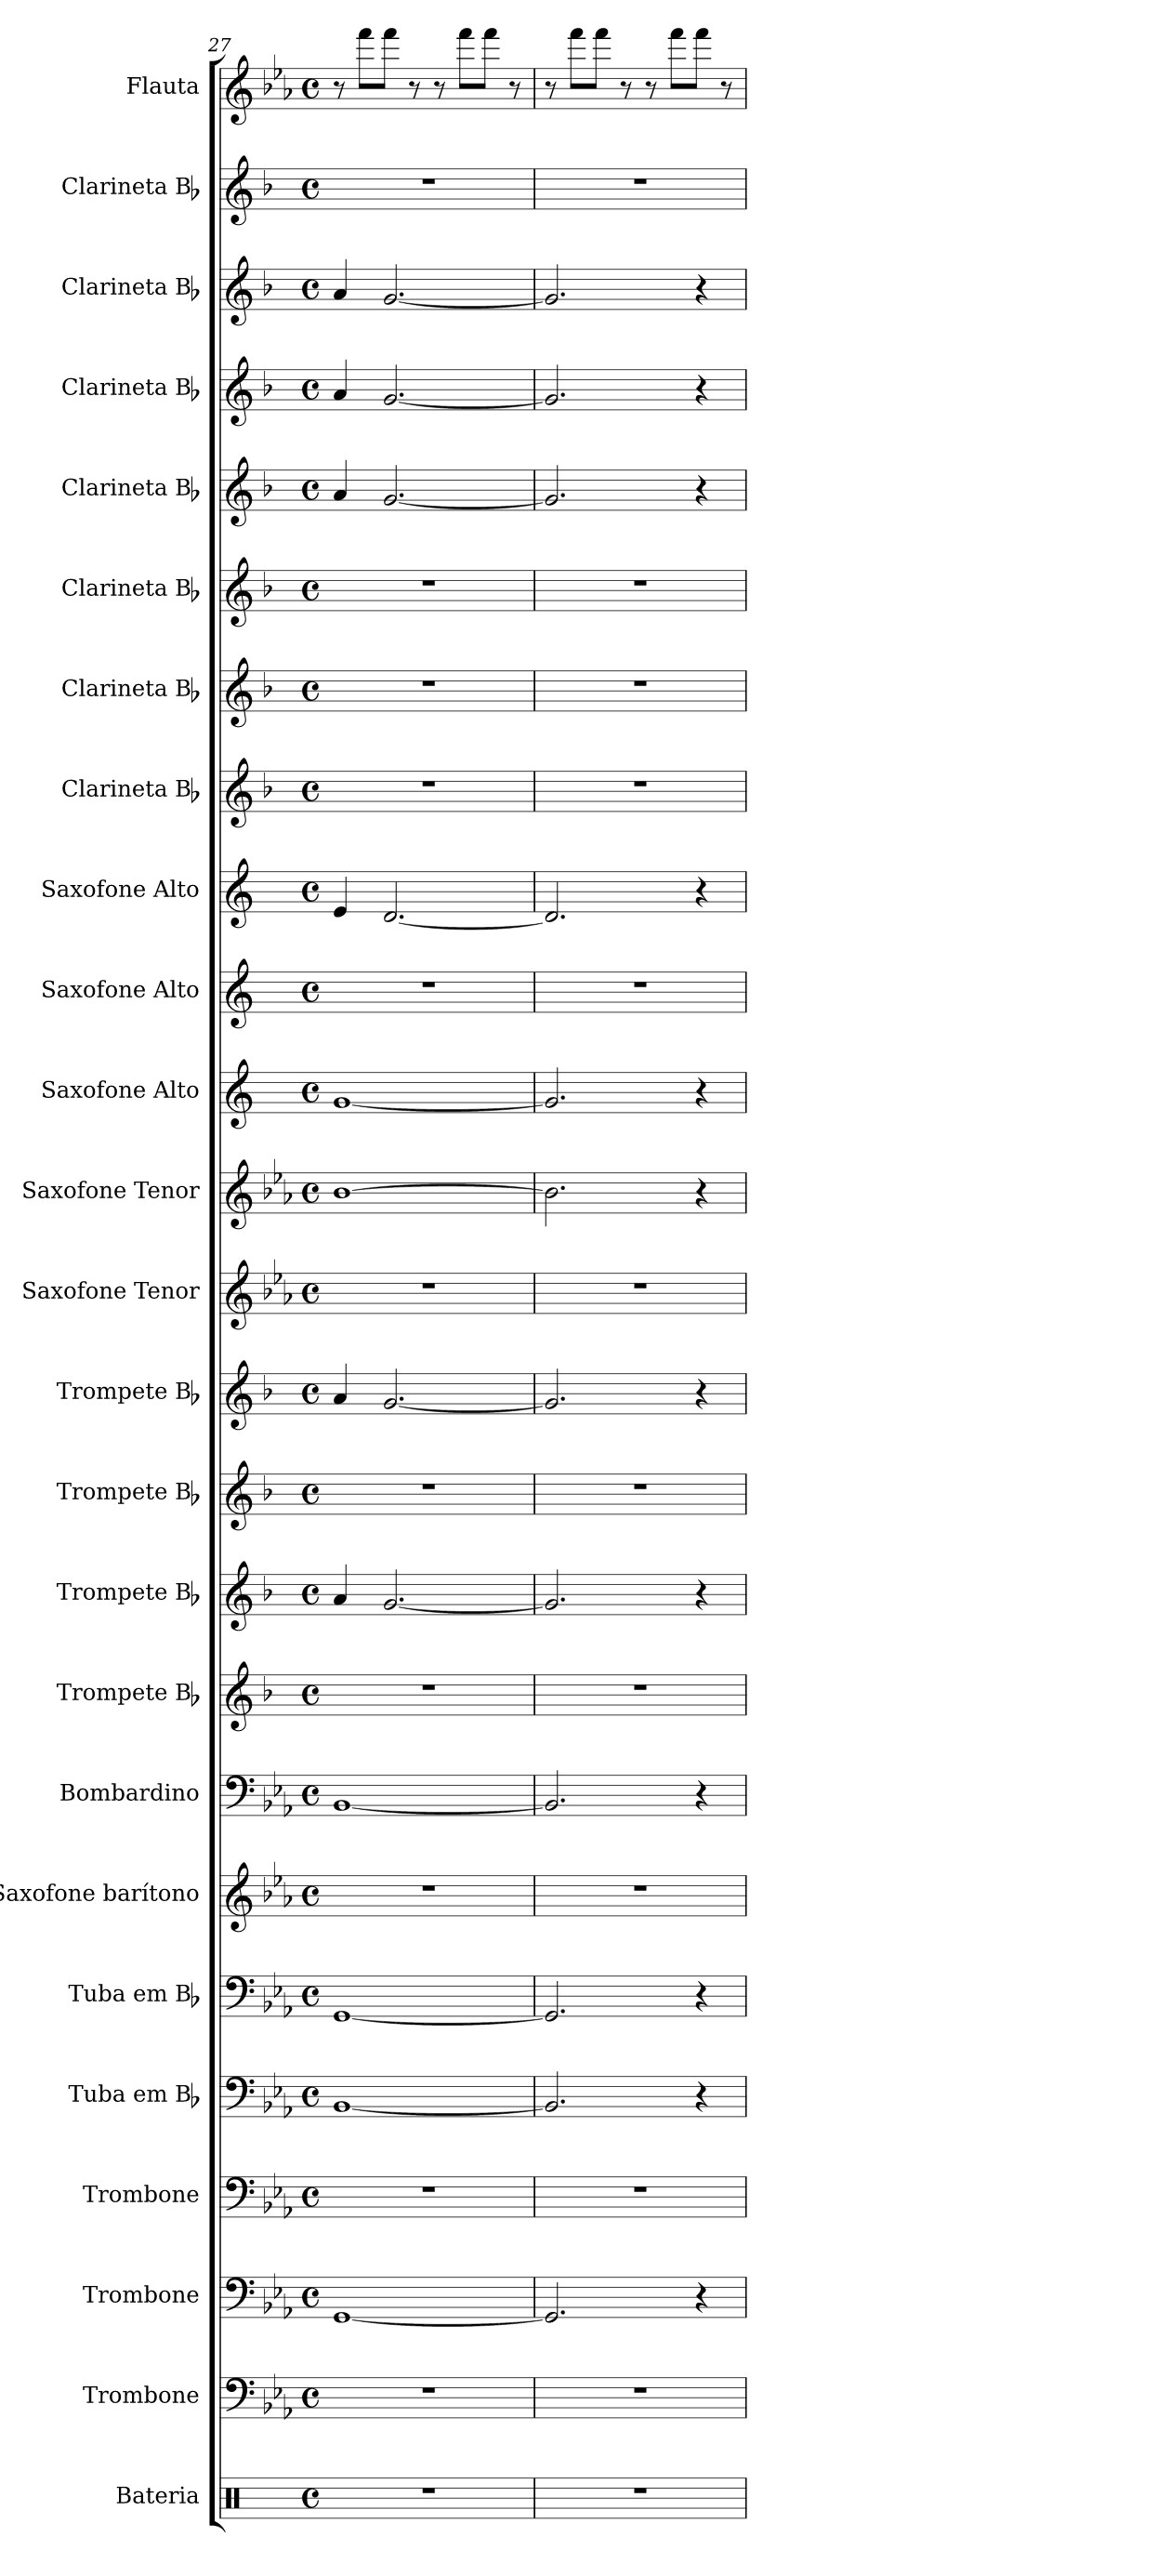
**kern	**kern	**kern	**kern	**kern	**kern	**kern	**kern	**kern	**kern	**kern	**kern	**kern	**kern	**kern	**kern	**kern	**kern	**kern	**kern	**kern	**kern	**kern	**kern	**kern
*part25	*part24	*part23	*part22	*part21	*part20	*part19	*part18	*part17	*part16	*part15	*part14	*part13	*part12	*part11	*part10	*part9	*part8	*part7	*part6	*part5	*part4	*part3	*part2	*part1
*staff25	*staff24	*staff23	*staff22	*staff21	*staff20	*staff19	*staff18	*staff17	*staff16	*staff15	*staff14	*staff13	*staff12	*staff11	*staff10	*staff9	*staff8	*staff7	*staff6	*staff5	*staff4	*staff3	*staff2	*staff1
*I"Bateria	*I"Trombone	*I"Trombone	*I"Trombone	*I"Tuba em Bb	*I"Tuba em Bb	*I"Saxofone barítono	*I"Bombardino	*I"Trompete Bb	*I"Trompete Bb	*I"Trompete Bb	*I"Trompete Bb	*I"Saxofone Tenor	*I"Saxofone Tenor	*I"Saxofone Alto	*I"Saxofone Alto	*I"Saxofone Alto	*I"Clarineta Bb	*I"Clarineta Bb	*I"Clarineta Bb	*I"Clarineta Bb	*I"Clarineta Bb	*I"Clarineta Bb	*I"Clarineta Bb	*I"Flauta
*I'Bat.	*I'Tbn.	*I'Tbn.	*I'Tbn.	*I'Tu. Bb	*I'Tu. Bb	*	*I'Bomb.	*I'Tpt. Bb	*I'Tpt. Bb	*I'Tpt. Bb	*I'Tpt. Bb	*I'Sax. Tn.	*I'Sax. Tn.	*	*	*	*I'Cl. Bb	*I'Cl. Bb	*I'Cl. Bb	*I'Cl. Bb	*I'Cl. Bb	*I'Cl. Bb	*I'Cl. Bb	*I'Fl.
*clefX	*clefF4	*clefF4	*clefF4	*clefF4	*clefF4	*clefG2	*clefF4	*clefG2	*clefG2	*clefG2	*clefG2	*clefG2	*clefG2	*clefG2	*clefG2	*clefG2	*clefG2	*clefG2	*clefG2	*clefG2	*clefG2	*clefG2	*clefG2	*clefG2
*	*	*	*	*	*	*ITrd12c21	*	*ITrd1c2	*ITrd1c2	*ITrd1c2	*ITrd1c2	*ITrd8c14	*ITrd8c14	*ITrd5c9	*ITrd5c9	*ITrd5c9	*ITrd1c2	*ITrd1c2	*ITrd1c2	*ITrd1c2	*ITrd1c2	*ITrd1c2	*ITrd1c2	*
*k[]	*k[b-e-a-]	*k[b-e-a-]	*k[b-e-a-]	*k[b-e-a-]	*k[b-e-a-]	*k[b-e-a-]	*k[b-e-a-]	*k[b-e-a-]	*k[b-e-a-]	*k[b-e-a-]	*k[b-e-a-]	*k[b-e-a-]	*k[b-e-a-]	*k[b-e-a-]	*k[b-e-a-]	*k[b-e-a-]	*k[b-e-a-]	*k[b-e-a-]	*k[b-e-a-]	*k[b-e-a-]	*k[b-e-a-]	*k[b-e-a-]	*k[b-e-a-]	*k[b-e-a-]
*M4/4	*M4/4	*M4/4	*M4/4	*M4/4	*M4/4	*M4/4	*M4/4	*M4/4	*M4/4	*M4/4	*M4/4	*M4/4	*M4/4	*M4/4	*M4/4	*M4/4	*M4/4	*M4/4	*M4/4	*M4/4	*M4/4	*M4/4	*M4/4	*M4/4
*met(c)	*met(c)	*met(c)	*met(c)	*met(c)	*met(c)	*met(c)	*met(c)	*met(c)	*met(c)	*met(c)	*met(c)	*met(c)	*met(c)	*met(c)	*met(c)	*met(c)	*met(c)	*met(c)	*met(c)	*met(c)	*met(c)	*met(c)	*met(c)	*met(c)
=27	=27	=27	=27	=27	=27	=27	=27	=27	=27	=27	=27	=27	=27	=27	=27	=27	=27	=27	=27	=27	=27	=27	=27	=27
1r	1r	[1GG	1r	[1BB-	[1GG	1r	[1BB-	1r	4g/	1r	4g/	1r	[1B-	[1B-	1r	4G/	1r	1r	1r	4g/	4g/	4g/	1r	8r
.	.	.	.	.	.	.	.	.	.	.	.	.	.	.	.	.	.	.	.	.	.	.	.	8fff\L
.	.	.	.	.	.	.	.	.	[2.f/	.	[2.f/	.	.	.	.	[2.F/	.	.	.	[2.f/	[2.f/	[2.f/	.	8fff\J
.	.	.	.	.	.	.	.	.	.	.	.	.	.	.	.	.	.	.	.	.	.	.	.	8r
.	.	.	.	.	.	.	.	.	.	.	.	.	.	.	.	.	.	.	.	.	.	.	.	8r
.	.	.	.	.	.	.	.	.	.	.	.	.	.	.	.	.	.	.	.	.	.	.	.	8fff\L
.	.	.	.	.	.	.	.	.	.	.	.	.	.	.	.	.	.	.	.	.	.	.	.	8fff\J
.	.	.	.	.	.	.	.	.	.	.	.	.	.	.	.	.	.	.	.	.	.	.	.	8r
=28	=28	=28	=28	=28	=28	=28	=28	=28	=28	=28	=28	=28	=28	=28	=28	=28	=28	=28	=28	=28	=28	=28	=28	=28
1r	1r	2.GG/]	1r	2.BB-/]	2.GG/]	1r	2.BB-/]	1r	2.f/]	1r	2.f/]	1r	2.B-\]	2.B-/]	1r	2.F/]	1r	1r	1r	2.f/]	2.f/]	2.f/]	1r	8r
.	.	.	.	.	.	.	.	.	.	.	.	.	.	.	.	.	.	.	.	.	.	.	.	8fff\L
.	.	.	.	.	.	.	.	.	.	.	.	.	.	.	.	.	.	.	.	.	.	.	.	8fff\J
.	.	.	.	.	.	.	.	.	.	.	.	.	.	.	.	.	.	.	.	.	.	.	.	8r
.	.	.	.	.	.	.	.	.	.	.	.	.	.	.	.	.	.	.	.	.	.	.	.	8r
.	.	.	.	.	.	.	.	.	.	.	.	.	.	.	.	.	.	.	.	.	.	.	.	8fff\L
.	.	4r	.	4r	4r	.	4r	.	4r	.	4r	.	4r	4r	.	4r	.	.	.	4r	4r	4r	.	8fff\J
.	.	.	.	.	.	.	.	.	.	.	.	.	.	.	.	.	.	.	.	.	.	.	.	8r
=	=	=	=	=	=	=	=	=	=	=	=	=	=	=	=	=	=	=	=	=	=	=	=	=
*-	*-	*-	*-	*-	*-	*-	*-	*-	*-	*-	*-	*-	*-	*-	*-	*-	*-	*-	*-	*-	*-	*-	*-	*-
